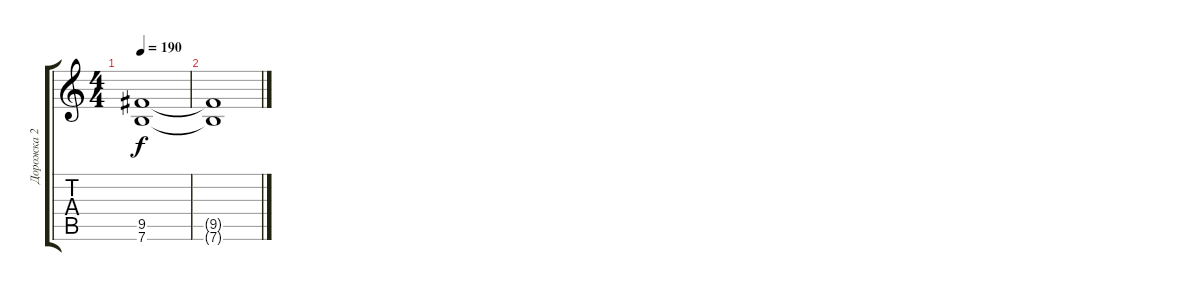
\track ("Дорожка 2" "Дорожка 2") {instrument overdrivenguitar}
\staff {score tabs}
\tuning (E4 B3 G3 D3 A2 E2) {hide}
\ts (4 4)
\tempo 190
\clef g2
\ks c
(9.5 7.6).1{dy f} |
(9.5{t} 7.6{t}).1
